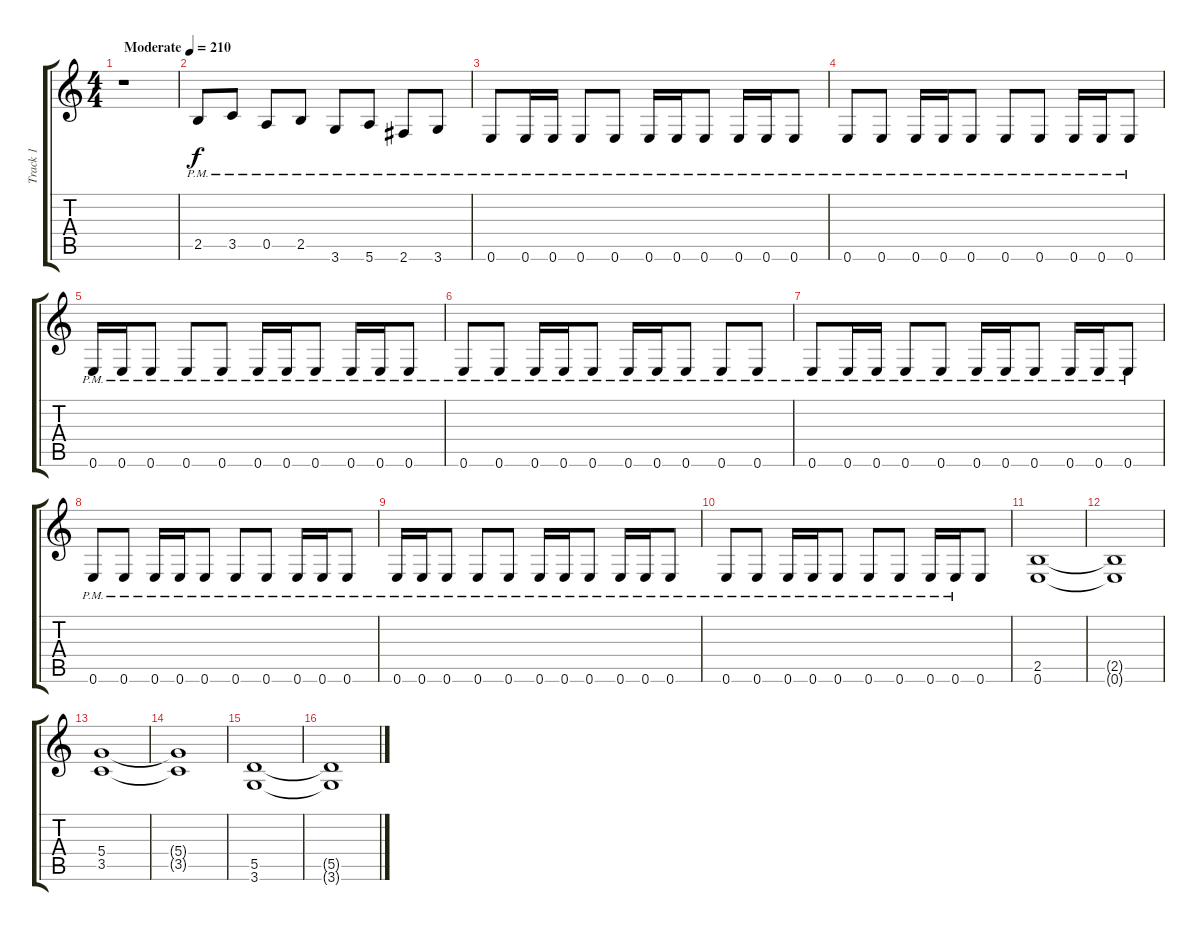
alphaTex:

\track ("Track 1" "Track 1") {instrument overdrivenguitar}
\staff {score tabs}
\tuning (E4 B3 G3 D3 A2 E2) {hide}
\ts (4 4)
\tempo (210 "Moderate")
\clef g2
\ks c
r.1{dy f instrument overdrivenguitar} |
2.5{pm}.8 3.5{pm}.8 0.5{pm}.8 2.5{pm}.8 3.6{pm}.8 5.6{pm}.8 2.6{pm}.8 3.6{pm}.8 |
0.6{pm}.8 0.6{pm}.16 0.6{pm}.16 0.6{pm}.8 0.6{pm}.8 0.6{pm}.16 0.6{pm}.16 0.6{pm}.8 0.6{pm}.16 0.6{pm}.16 0.6{pm}.8 |
0.6{pm}.8 0.6{pm}.8 0.6{pm}.16 0.6{pm}.16 0.6{pm}.8 0.6{pm}.8 0.6{pm}.8 0.6{pm}.16 0.6{pm}.16 0.6{pm}.8 |
0.6{pm}.16 0.6{pm}.16 0.6{pm}.8 0.6{pm}.8 0.6{pm}.8 0.6{pm}.16 0.6{pm}.16 0.6{pm}.8 0.6{pm}.16 0.6{pm}.16 0.6{pm}.8 |
0.6{pm}.8 0.6{pm}.8 0.6{pm}.16 0.6{pm}.16 0.6{pm}.8 0.6{pm}.16 0.6{pm}.16 0.6{pm}.8 0.6{pm}.8 0.6{pm}.8 |
0.6{pm}.8 0.6{pm}.16 0.6{pm}.16 0.6{pm}.8 0.6{pm}.8 0.6{pm}.16 0.6{pm}.16 0.6{pm}.8 0.6{pm}.16 0.6{pm}.16 0.6{pm}.8 |
0.6{pm}.8 0.6{pm}.8 0.6{pm}.16 0.6{pm}.16 0.6{pm}.8 0.6{pm}.8 0.6{pm}.8 0.6{pm}.16 0.6{pm}.16 0.6{pm}.8 |
0.6{pm}.16 0.6{pm}.16 0.6{pm}.8 0.6{pm}.8 0.6{pm}.8 0.6{pm}.16 0.6{pm}.16 0.6{pm}.8 0.6{pm}.16 0.6{pm}.16 0.6{pm}.8 |
0.6{pm}.8 0.6{pm}.8 0.6{pm}.16 0.6{pm}.16 0.6{pm}.8 0.6{pm}.8 0.6{pm}.8 0.6{pm}.16 0.6{pm}.16 0.6.8 |
(2.5 0.6).1 |
(2.5{t} 0.6{t}).1 |
(5.4 3.5).1 |
(5.4{t} 3.5{t}).1 |
(5.5 3.6).1 |
(5.5{t} 3.6{t}).1
